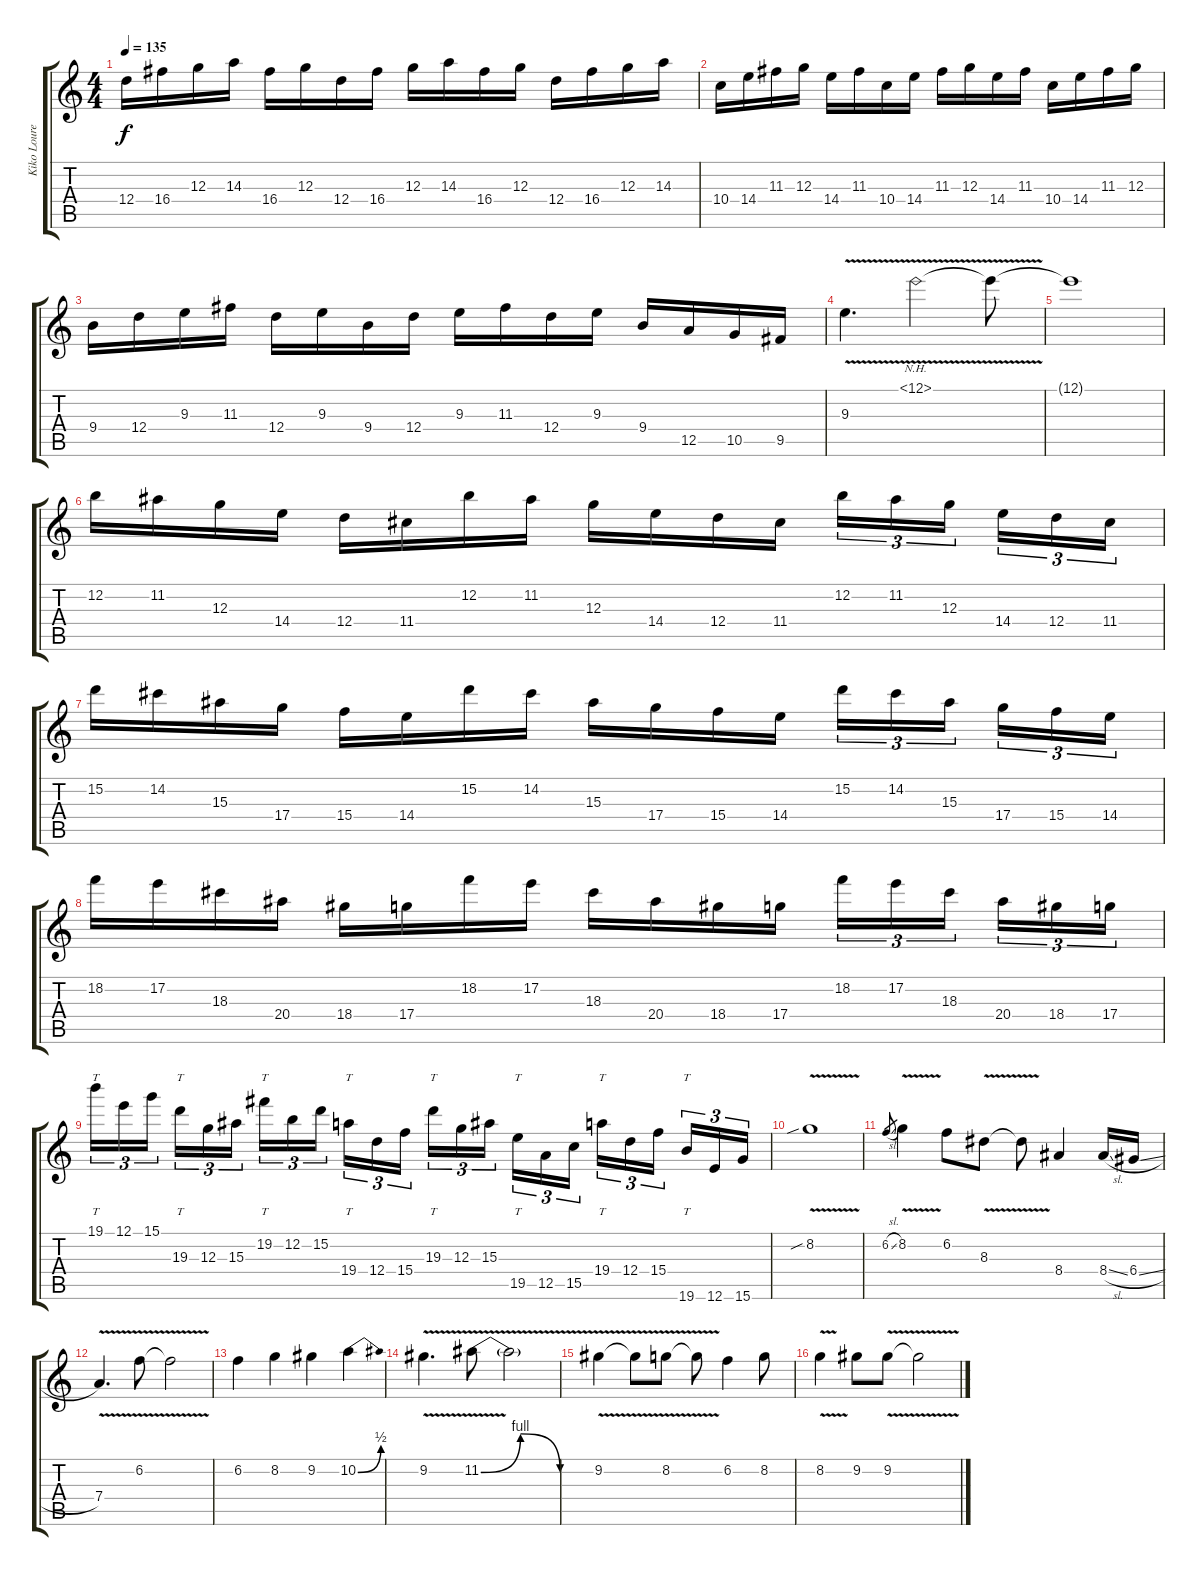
\track ("Kiko Loureiro Lead " "Kiko Loure") {instrument distortionguitar}
\staff {score tabs}
\tuning (E4 B3 G3 D3 A2 E2) {hide}
\ts (4 4)
\tempo 135
\clef g2
\ks c
12.4.16{dy f} 16.4.16 12.3.16 14.3.16 16.4.16 12.3.16 12.4.16 16.4.16 12.3.16 14.3.16 16.4.16 12.3.16 12.4.16 16.4.16 12.3.16 14.3.16 |
10.4.16 14.4.16 11.3.16 12.3.16 14.4.16 11.3.16 10.4.16 14.4.16 11.3.16 12.3.16 14.4.16 11.3.16 10.4.16 14.4.16 11.3.16 12.3.16 |
9.4.16 12.4.16 9.3.16 11.3.16 12.4.16 9.3.16 9.4.16 12.4.16 9.3.16 11.3.16 12.4.16 9.3.16 9.4.16 12.5.16 10.5.16 9.5.16 |
9.3{v}.4{d} 12.1{nh v}.2 12.1{t}.8 |
12.1{t}.1 |
12.2.16 11.2.16 12.3.16 14.4.16 12.4.16 11.4.16 12.2.16 11.2.16 12.3.16 14.4.16 12.4.16 11.4.16 12.2.16{tu (3 2)} 11.2.16{tu (3 2)} 12.3.16{tu (3 2) beam splitsecondary} 14.4.16{tu (3 2)} 12.4.16{tu (3 2)} 11.4.16{tu (3 2)} |
15.2.16 14.2.16 15.3.16 17.4.16 15.4.16 14.4.16 15.2.16 14.2.16 15.3.16 17.4.16 15.4.16 14.4.16 15.2.16{tu (3 2)} 14.2.16{tu (3 2)} 15.3.16{tu (3 2) beam splitsecondary} 17.4.16{tu (3 2)} 15.4.16{tu (3 2)} 14.4.16{tu (3 2)} |
18.2.16 17.2.16 18.3.16 20.4.16 18.4.16 17.4.16 18.2.16 17.2.16 18.3.16 20.4.16 18.4.16 17.4.16 18.2.16{tu (3 2)} 17.2.16{tu (3 2)} 18.3.16{tu (3 2) beam splitsecondary} 20.4.16{tu (3 2)} 18.4.16{tu (3 2)} 17.4.16{tu (3 2)} |
19.1.16{tt tu (3 2)} 12.1.16{tu (3 2)} 15.1.16{tu (3 2) beam splitsecondary} 19.3.16{tt tu (3 2)} 12.3.16{tu (3 2)} 15.3.16{tu (3 2)} 19.2.16{tt tu (3 2)} 12.2.16{tu (3 2)} 15.2.16{tu (3 2) beam splitsecondary} 19.4.16{tt tu (3 2)} 12.4.16{tu (3 2)} 15.4.16{tu (3 2)} 19.3.16{tt tu (3 2)} 12.3.16{tu (3 2)} 15.3.16{tu (3 2) beam splitsecondary} 19.5.16{tt tu (3 2)} 12.5.16{tu (3 2)} 15.5.16{tu (3 2)} 19.4.16{tt tu (3 2)} 12.4.16{tu (3 2)} 15.4.16{tu (3 2) beam splitsecondary} 19.6.16{tt tu (3 2)} 12.6.16{tu (3 2)} 15.6.16{tu (3 2)} |
8.2{v sib}.1 |
6.2{sl}.8{gr} 8.2{v}.4 6.2.8 8.3{v}.8 8.3{t}.8 8.4.4 8.4{sl}.16 6.4{sl}.16 |
7.4{v}.4{d} 6.2{v}.8 6.2{t}.2 |
6.2.4 8.2.4 9.2.4 10.2{be (bend 0 0 60 2)}.4 |
9.2{v}.4{d} 11.2{be (bendrelease 0 0 15 4 50 4 60 0) v}.8 11.2{t}.2 |
9.2{v}.4 9.2{t}.8 8.2{v}.8 8.2{t}.8 6.2.4 8.2.8 |
8.2{v}.4 9.2.8 9.2{v}.8 9.2{v t}.2
